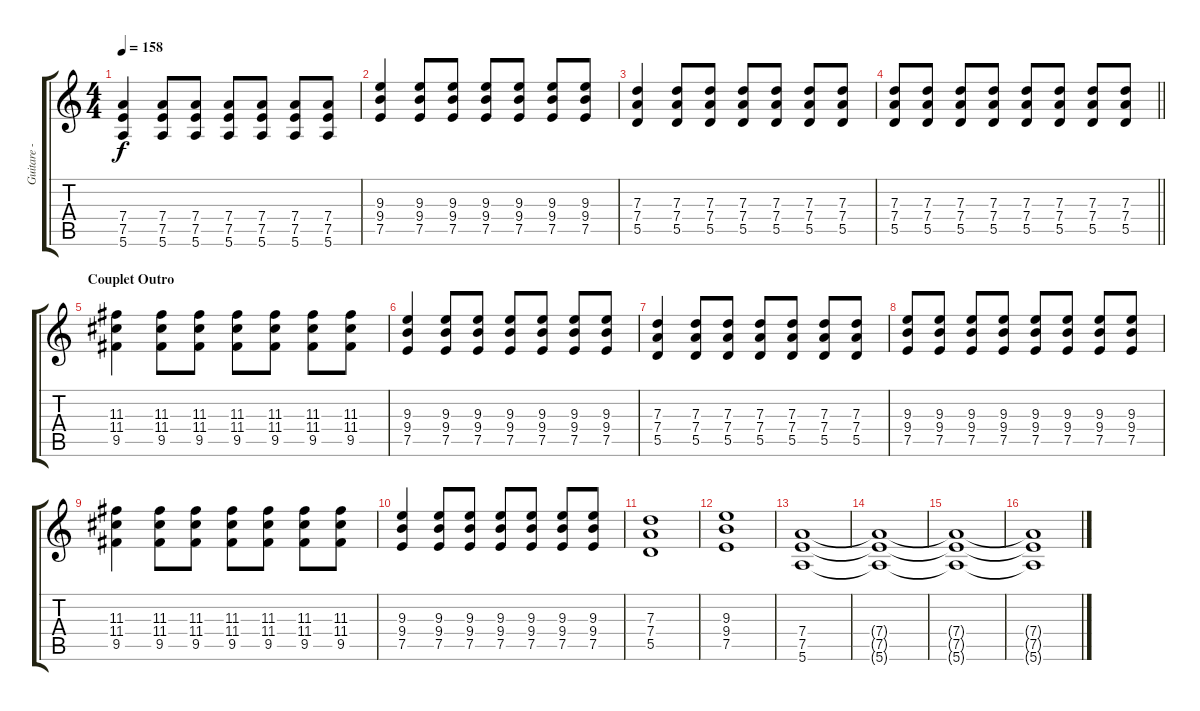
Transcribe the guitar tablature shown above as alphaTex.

\track ("Guitare - Till" "Guitare - ") {instrument overdrivenguitar}
\staff {score tabs}
\tuning (E4 B3 G3 D3 A2 E2) {hide}
\ts (4 4)
\tempo 158
\clef g2
\ks c
(7.4 7.5 5.6).4{dy f} (7.4 7.5 5.6).8 (7.4 7.5 5.6).8 (7.4 7.5 5.6).8 (7.4 7.5 5.6).8 (7.4 7.5 5.6).8 (7.4 7.5 5.6).8 |
(9.3 9.4 7.5).4 (9.3 9.4 7.5).8 (9.3 9.4 7.5).8 (9.3 9.4 7.5).8 (9.3 9.4 7.5).8 (9.3 9.4 7.5).8 (9.3 9.4 7.5).8 |
(7.3 7.4 5.5).4 (7.3 7.4 5.5).8 (7.3 7.4 5.5).8 (7.3 7.4 5.5).8 (7.3 7.4 5.5).8 (7.3 7.4 5.5).8 (7.3 7.4 5.5).8 |
\barLineRight lightlight
(7.3 7.4 5.5).8 (7.3 7.4 5.5).8 (7.3 7.4 5.5).8 (7.3 7.4 5.5).8 (7.3 7.4 5.5).8 (7.3 7.4 5.5).8 (7.3 7.4 5.5).8 (7.3 7.4 5.5).8 |
\section ("" "Couplet Outro")
(11.3 11.4 9.5).4 (11.3 11.4 9.5).8 (11.3 11.4 9.5).8 (11.3 11.4 9.5).8 (11.3 11.4 9.5).8 (11.3 11.4 9.5).8 (11.3 11.4 9.5).8 |
(9.3 9.4 7.5).4 (9.3 9.4 7.5).8 (9.3 9.4 7.5).8 (9.3 9.4 7.5).8 (9.3 9.4 7.5).8 (9.3 9.4 7.5).8 (9.3 9.4 7.5).8 |
(7.3 7.4 5.5).4 (7.3 7.4 5.5).8 (7.3 7.4 5.5).8 (7.3 7.4 5.5).8 (7.3 7.4 5.5).8 (7.3 7.4 5.5).8 (7.3 7.4 5.5).8 |
(9.3 9.4 7.5).8 (9.3 9.4 7.5).8 (9.3 9.4 7.5).8 (9.3 9.4 7.5).8 (9.3 9.4 7.5).8 (9.3 9.4 7.5).8 (9.3 9.4 7.5).8 (9.3 9.4 7.5).8 |
(11.3 11.4 9.5).4 (11.3 11.4 9.5).8 (11.3 11.4 9.5).8 (11.3 11.4 9.5).8 (11.3 11.4 9.5).8 (11.3 11.4 9.5).8 (11.3 11.4 9.5).8 |
(9.3 9.4 7.5).4 (9.3 9.4 7.5).8 (9.3 9.4 7.5).8 (9.3 9.4 7.5).8 (9.3 9.4 7.5).8 (9.3 9.4 7.5).8 (9.3 9.4 7.5).8 |
(7.3 7.4 5.5).1 |
(9.3 9.4 7.5).1 |
(7.4 7.5 5.6).1 |
(7.4{t} 7.5{t} 5.6{t}).1 |
(7.4{t} 7.5{t} 5.6{t}).1 |
(7.4{t} 7.5{t} 5.6{t}).1
